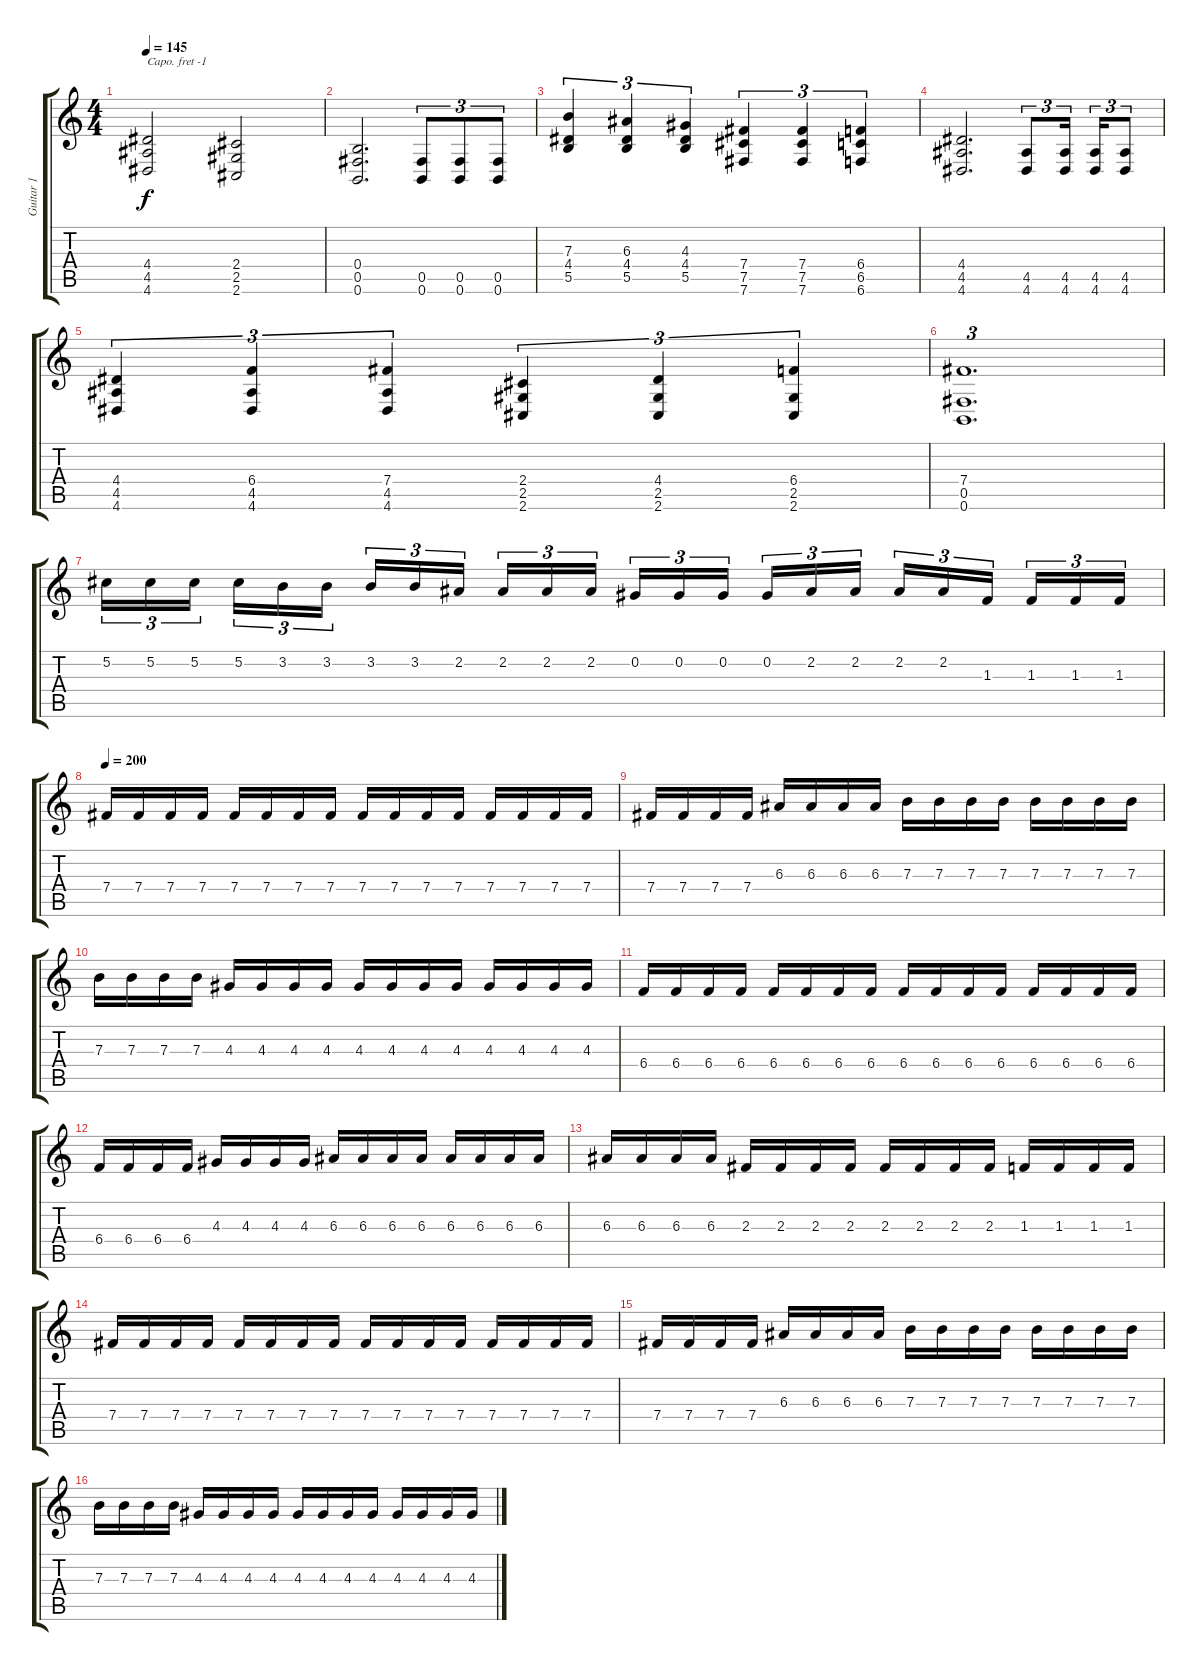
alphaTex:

\track ("Guitar 1" "Guitar 1") {instrument distortionguitar}
\staff {score tabs}
\capo -1
\tuning (D4 A3 F3 C3 G2 C2) {hide}
\ts (4 4)
\tempo 145
\clef g2
\ks c
(4.4 4.5 4.6).2{dy f} (2.4 2.5 2.6).2 |
(0.4 0.5 0.6).2{d} (0.5 0.6).8{tu (3 2)} (0.5 0.6).8{tu (3 2)} (0.5 0.6).8{tu (3 2)} |
(7.3 4.4 5.5).4{tu (3 2)} (6.3 4.4 5.5).4{tu (3 2)} (4.3 4.4 5.5).4{tu (3 2)} (7.4 7.5 7.6).4{tu (3 2)} (7.4 7.5 7.6).4{tu (3 2)} (6.4 6.5 6.6).4{tu (3 2)} |
(4.4 4.5 4.6).2{d} (4.5 4.6).8{tu (3 2)} (4.5 4.6).16{tu (3 2)} (4.5 4.6).16{tu (3 2)} (4.5 4.6).8{tu (3 2)} |
(4.4 4.5 4.6).4{tu (3 2)} (6.4 4.5 4.6).4{tu (3 2)} (7.4 4.5 4.6).4{tu (3 2)} (2.4 2.5 2.6).4{tu (3 2)} (4.4 2.5 2.6).4{tu (3 2)} (6.4 2.5 2.6).4{tu (3 2)} |
(7.4 0.5 0.6).1{d tu (3 2)} |
5.2.16{tu (3 2)} 5.2.16{tu (3 2)} 5.2.16{tu (3 2)} 5.2.16{tu (3 2)} 3.2.16{tu (3 2)} 3.2.16{tu (3 2)} 3.2.16{tu (3 2)} 3.2.16{tu (3 2)} 2.2.16{tu (3 2)} 2.2.16{tu (3 2)} 2.2.16{tu (3 2)} 2.2.16{tu (3 2)} 0.2.16{tu (3 2)} 0.2.16{tu (3 2)} 0.2.16{tu (3 2)} 0.2.16{tu (3 2)} 2.2.16{tu (3 2)} 2.2.16{tu (3 2)} 2.2.16{tu (3 2)} 2.2.16{tu (3 2)} 1.3.16{tu (3 2)} 1.3.16{tu (3 2)} 1.3.16{tu (3 2)} 1.3.16{tu (3 2)} |
\tempo 200
7.4.16 7.4.16 7.4.16 7.4.16 7.4.16 7.4.16 7.4.16 7.4.16 7.4.16 7.4.16 7.4.16 7.4.16 7.4.16 7.4.16 7.4.16 7.4.16 |
7.4.16 7.4.16 7.4.16 7.4.16 6.3.16 6.3.16 6.3.16 6.3.16 7.3.16 7.3.16 7.3.16 7.3.16 7.3.16 7.3.16 7.3.16 7.3.16 |
7.3.16 7.3.16 7.3.16 7.3.16 4.3.16 4.3.16 4.3.16 4.3.16 4.3.16 4.3.16 4.3.16 4.3.16 4.3.16 4.3.16 4.3.16 4.3.16 |
6.4.16 6.4.16 6.4.16 6.4.16 6.4.16 6.4.16 6.4.16 6.4.16 6.4.16 6.4.16 6.4.16 6.4.16 6.4.16 6.4.16 6.4.16 6.4.16 |
6.4.16 6.4.16 6.4.16 6.4.16 4.3.16 4.3.16 4.3.16 4.3.16 6.3.16 6.3.16 6.3.16 6.3.16 6.3.16 6.3.16 6.3.16 6.3.16 |
6.3.16 6.3.16 6.3.16 6.3.16 2.3.16 2.3.16 2.3.16 2.3.16 2.3.16 2.3.16 2.3.16 2.3.16 1.3.16 1.3.16 1.3.16 1.3.16 |
7.4.16 7.4.16 7.4.16 7.4.16 7.4.16 7.4.16 7.4.16 7.4.16 7.4.16 7.4.16 7.4.16 7.4.16 7.4.16 7.4.16 7.4.16 7.4.16 |
7.4.16 7.4.16 7.4.16 7.4.16 6.3.16 6.3.16 6.3.16 6.3.16 7.3.16 7.3.16 7.3.16 7.3.16 7.3.16 7.3.16 7.3.16 7.3.16 |
7.3.16 7.3.16 7.3.16 7.3.16 4.3.16 4.3.16 4.3.16 4.3.16 4.3.16 4.3.16 4.3.16 4.3.16 4.3.16 4.3.16 4.3.16 4.3.16
